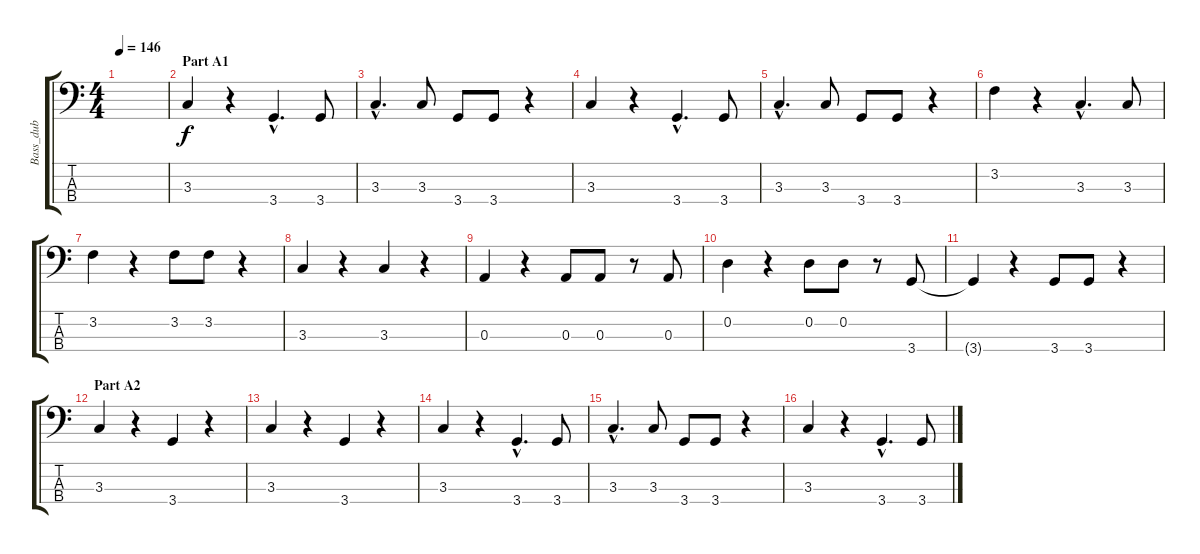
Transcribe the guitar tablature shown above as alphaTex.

\track ("Bass_dub" "Bass_dub") {instrument acousticbass}
\staff {score tabs}
\tuning (G2 D2 A1 E1) {hide}
\ts (4 4)
\tempo 146
\clef f4
\ks c
|
\section ("" "Part A1")
3.3.4 r.4 3.4{hac}.4{d} 3.4.8 |
3.3{hac}.4{d} 3.3.8 3.4.8 3.4.8 r.4 |
3.3.4 r.4 3.4{hac}.4{d} 3.4.8 |
3.3{hac}.4{d} 3.3.8 3.4.8 3.4.8 r.4 |
3.2.4 r.4 3.3{hac}.4{d} 3.3.8 |
3.2.4 r.4 3.2.8 3.2.8 r.4 |
3.3.4 r.4 3.3.4 r.4 |
0.3.4 r.4 0.3.8 0.3.8 r.8 0.3.8 |
0.2.4 r.4 0.2.8 0.2.8 r.8 3.4.8 |
3.4{t}.4 r.4 3.4.8 3.4.8 r.4 |
\section ("" "Part A2")
3.3.4 r.4 3.4.4 r.4 |
3.3.4 r.4 3.4.4 r.4 |
3.3.4 r.4 3.4{hac}.4{d} 3.4.8 |
3.3{hac}.4{d} 3.3.8 3.4.8 3.4.8 r.4 |
3.3.4 r.4 3.4{hac}.4{d} 3.4.8
